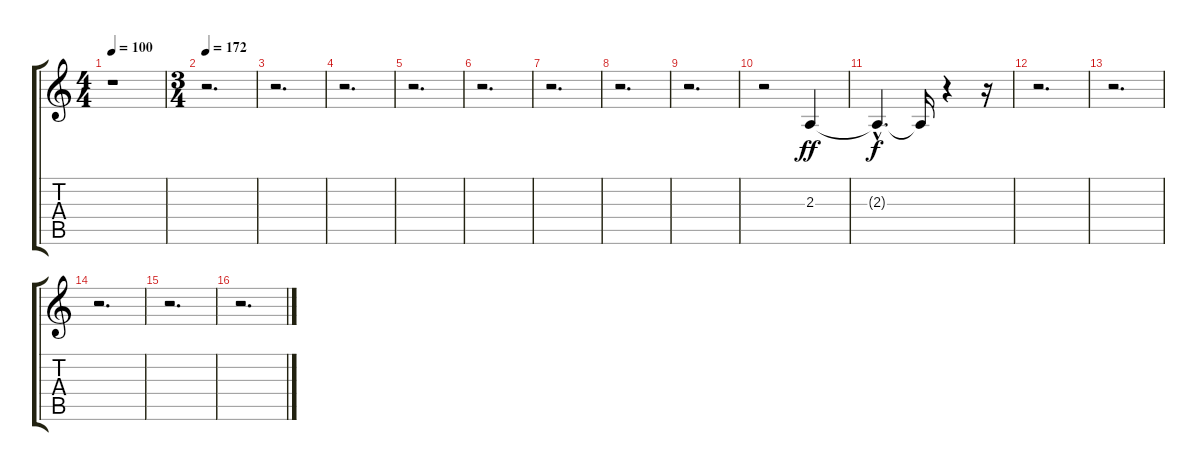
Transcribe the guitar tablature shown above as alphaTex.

\track "" {instrument celesta}
\staff {score tabs}
\tuning (E4 B3 G3 D3 A2 E2) {hide}
\ts (4 4)
\tempo 100
\clef g2
\ks c
r.1{dy ff instrument celesta} |
\ts (3 4)
\tempo 172
r.2{d} |
r.2{d} |
r.2{d} |
r.2{d} |
r.2{d} |
r.2{d} |
r.2{d} |
r.2{d} |
r.2 2.3.4 |
2.3{hac t}.4{d dy f} 2.3{t}.16 r.4 r.16 |
r.2{d} |
r.2{d} |
r.2{d} |
r.2{d} |
r.2{d}
